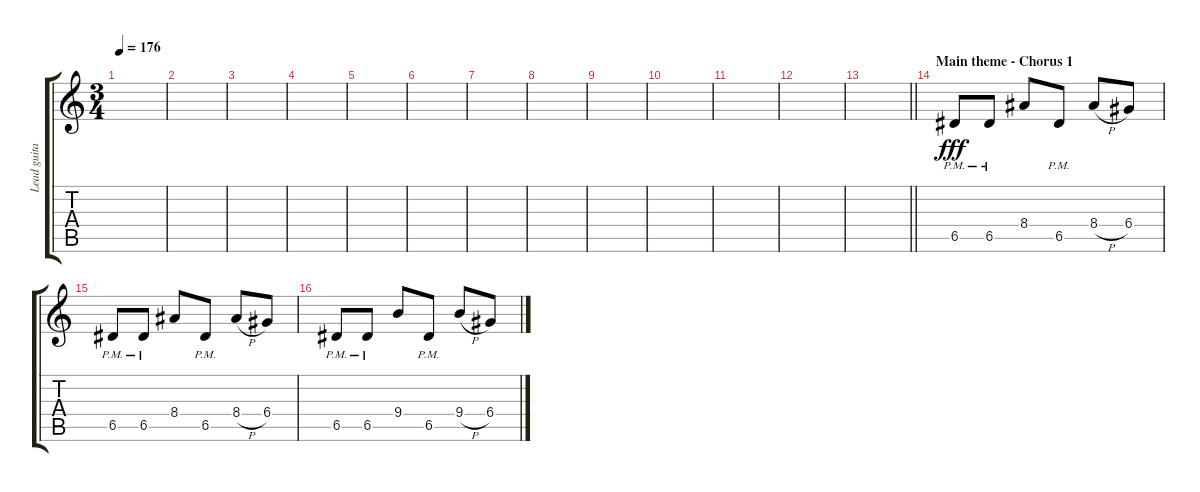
\track ("Lead guitar" "Lead guita") {instrument distortionguitar}
\staff {score tabs}
\tuning (E4 B3 G3 D3 A2 E2) {hide}
\ts (3 4)
\tempo 176
\clef g2
\ks c
|
|
|
|
|
|
|
|
|
|
|
|
\barLineRight lightlight
|
\section ("" "Main theme - Chorus 1")
6.5{pm}.8{dy fff} 6.5{pm}.8 8.4.8 6.5{pm}.8 8.4{h}.8 6.4.8 |
6.5{pm}.8 6.5{pm}.8 8.4.8 6.5{pm}.8 8.4{h}.8 6.4.8 |
6.5{pm}.8 6.5{pm}.8 9.4.8 6.5{pm}.8 9.4{h}.8 6.4.8
